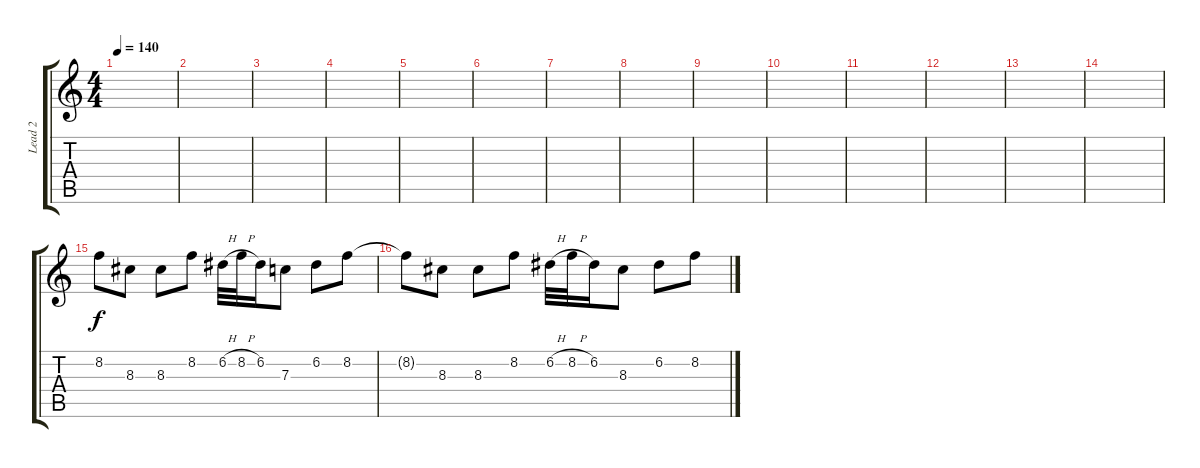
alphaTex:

\track ("Lead 2" "Lead 2") {instrument acousticguitarsteel}
\staff {score tabs}
\tuning (D4 A3 F3 C3 G2 D2) {hide}
\ts (4 4)
\tempo 140
\clef g2
\ks c
|
|
|
|
|
|
|
|
|
|
|
|
|
|
8.2.8 8.3.8 8.3.8 8.2.8 6.2{h}.32 8.2{h}.32 6.2.16 7.3.8 6.2.8 8.2.8 |
8.2{t}.8 8.3.8 8.3.8 8.2.8 6.2{h}.32 8.2{h}.32 6.2.16 8.3.8 6.2.8 8.2.8
